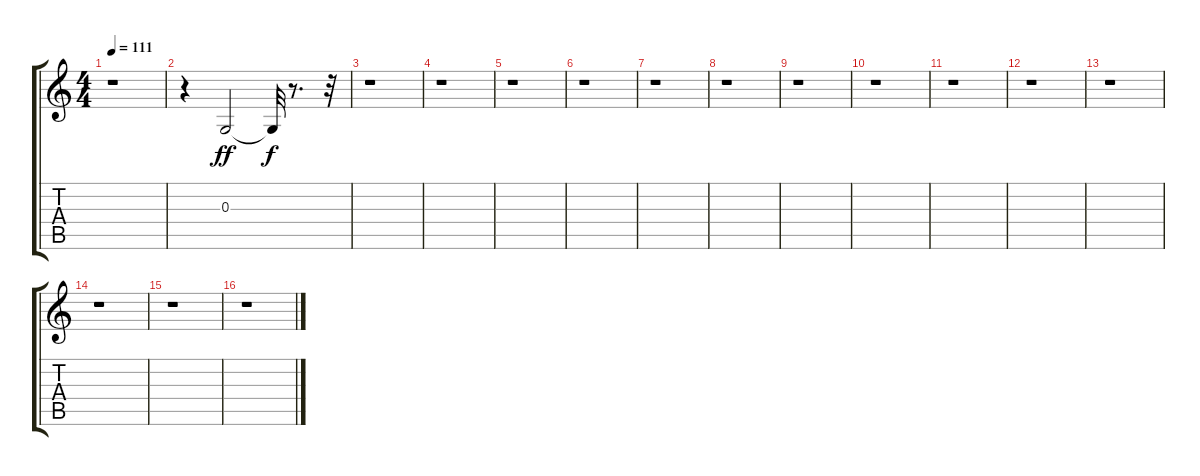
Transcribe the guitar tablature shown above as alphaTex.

\track "" {instrument brightacousticpiano}
\staff {score tabs}
\tuning (E4 B3 G3 D3 A2 E2) {hide}
\ts (4 4)
\tempo 111
\clef g2
\ks c
r.1{dy ff} |
r.4 0.3.2 0.3{t}.32{dy f} r.8{d} r.32 |
r.1 |
r.1 |
r.1 |
r.1 |
r.1 |
r.1 |
r.1 |
r.1 |
r.1 |
r.1 |
r.1 |
r.1 |
r.1 |
r.1
